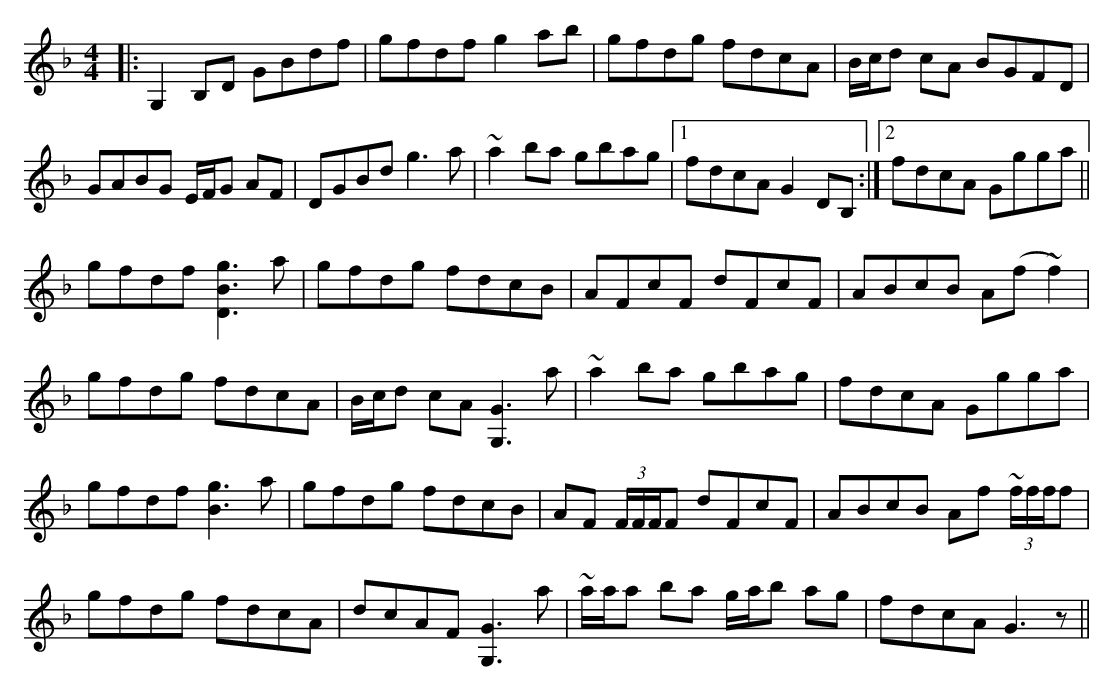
X:1
M:4/4
K:Gdor
|:G,2 B,D GBdf|gfdf g2 ab|gfdg fdcA|B/c/d cA BGFD|
GABG E/F/G AF|DGBd g3 a|~a2 ba gbag|1 fdcA G2 DB,:|2 fdcA Ggga||
gfdf [D3B3g3] a|gfdg fdcB|AFcF dFcF|ABcB A(f~f2)|
gfdg fdcA|B/c/d cA [G,3G3] a|~a2 ba gbag|fdcA Ggga|
gfdf [B3g3] a|gfdg fdcB|AF (3F/F/F/F dFcF|ABcB Af ~(3f/f/f/f|
gfdg fdcA|dcAF [G,3G3] a|~a/a/a ba g/a/b ag|fdcA G3z||
